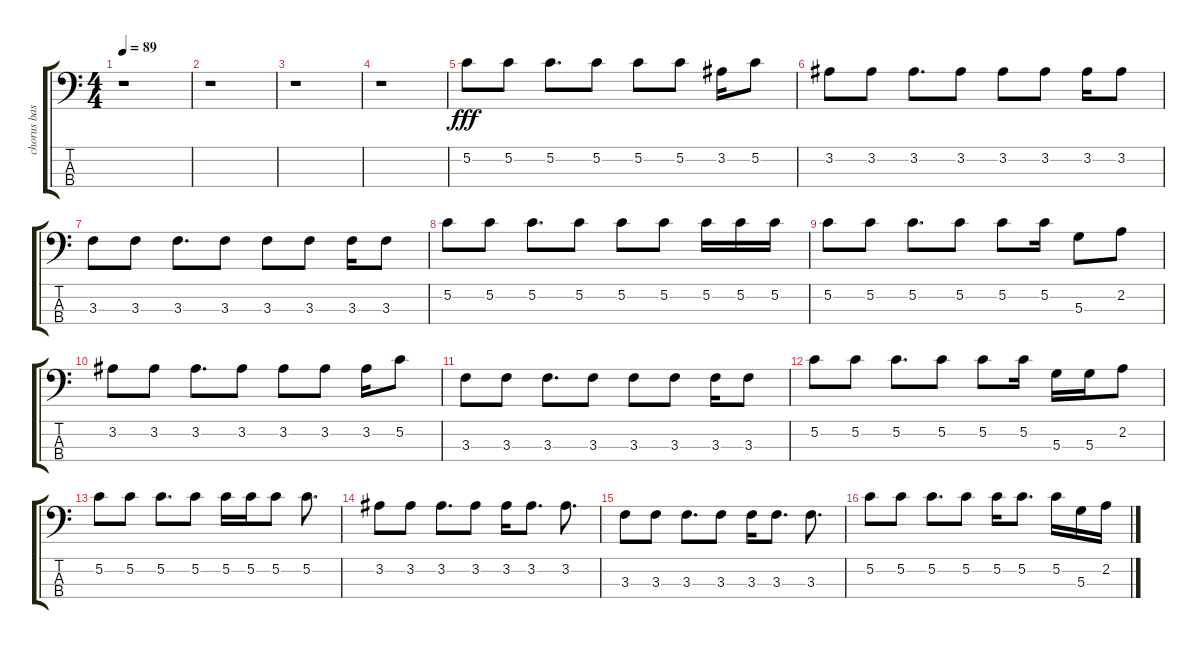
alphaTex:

\track ("chorus bass" "chorus bas") {instrument electricbassfinger}
\staff {score tabs}
\tuning (E4 G2 D2 A1) {hide}
\ts (4 4)
\tempo 89
\clef f4
\ks c
r.1{dy fff} |
r.1 |
r.1 |
r.1 |
5.2.8 5.2.8 5.2.8{d} 5.2.8 5.2.8 5.2.8 3.2.16 5.2.8 |
3.2.8 3.2.8 3.2.8{d} 3.2.8 3.2.8 3.2.8 3.2.16 3.2.8 |
3.3.8 3.3.8 3.3.8{d} 3.3.8 3.3.8 3.3.8 3.3.16 3.3.8 |
5.2.8 5.2.8 5.2.8{d} 5.2.8 5.2.8 5.2.8 5.2.16 5.2.16 5.2.16 |
5.2.8 5.2.8 5.2.8{d} 5.2.8 5.2.8 5.2.16 5.3.8 2.2.8 |
3.2.8 3.2.8 3.2.8{d} 3.2.8 3.2.8 3.2.8 3.2.16 5.2.8 |
3.3.8 3.3.8 3.3.8{d} 3.3.8 3.3.8 3.3.8 3.3.16 3.3.8 |
5.2.8 5.2.8 5.2.8{d} 5.2.8 5.2.8 5.2.16 5.3.16 5.3.16 2.2.8 |
5.2.8 5.2.8 5.2.8{d} 5.2.8 5.2.16 5.2.16 5.2.8 5.2.8{d} |
3.2.8 3.2.8 3.2.8{d} 3.2.8 3.2.16 3.2.8{d} 3.2.8{d} |
3.3.8 3.3.8 3.3.8{d} 3.3.8 3.3.16 3.3.8{d} 3.3.8{d} |
5.2.8 5.2.8 5.2.8{d} 5.2.8 5.2.16 5.2.8{d} 5.2.16 5.3.16 2.2.16
